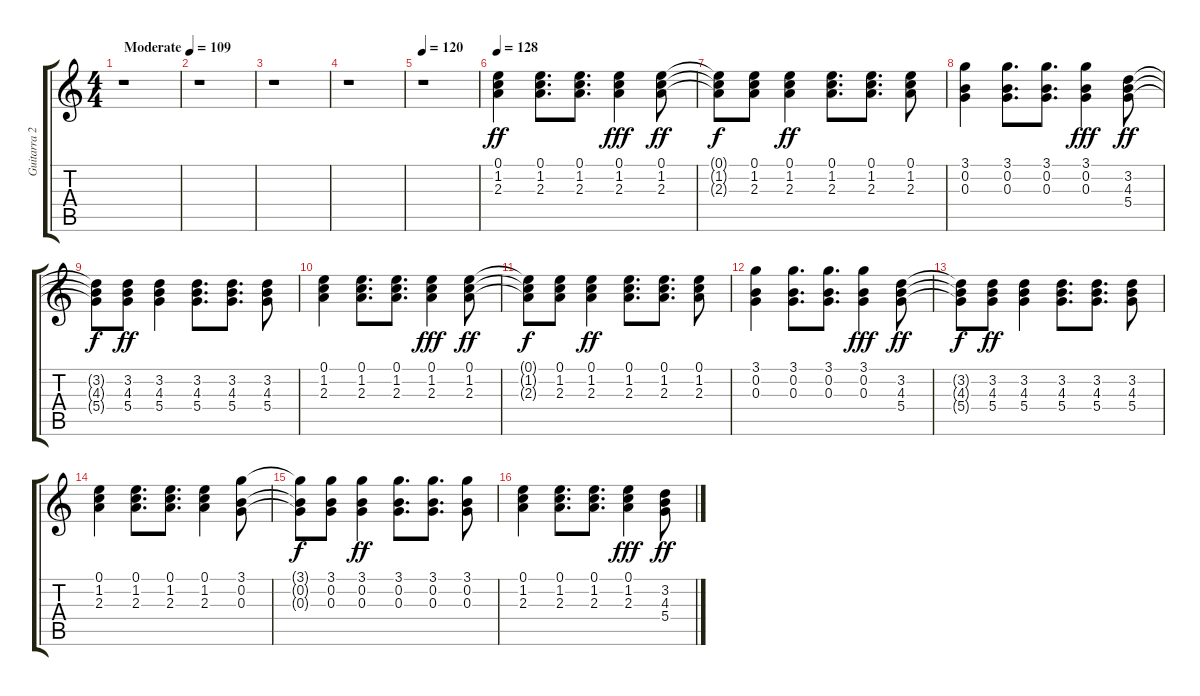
\track ("Guitarra 2" "Guitarra 2") {instrument electricguitarclean}
\staff {score tabs}
\tuning (E4 B3 G3 D3 A2 E2) {hide}
\ts (4 4)
\tempo (109 "Moderate")
\clef g2
\ks c
r.1{dy ff instrument electricguitarclean} |
r.1 |
r.1 |
r.1 |
\tempo 120
r.1 |
\tempo 128
(0.1 1.2 2.3).4 (0.1 1.2 2.3).8{d} (0.1 1.2 2.3).8{d} (0.1 1.2 2.3).4{dy fff} (0.1 1.2 2.3).8{dy ff} |
(0.1{t} 1.2{t} 2.3{t}).8{dy f} (0.1 1.2 2.3).8 (0.1 1.2 2.3).4{dy ff} (0.1 1.2 2.3).8{d} (0.1 1.2 2.3).8{d} (0.1 1.2 2.3).8 |
(3.1 0.2 0.3).4 (3.1 0.2 0.3).8{d} (3.1 0.2 0.3).8{d} (3.1 0.2 0.3).4{dy fff} (3.2 4.3 5.4).8{dy ff} |
(3.2{t} 4.3{t} 5.4{t}).8{dy f} (3.2 4.3 5.4).8{dy ff} (3.2 4.3 5.4).4 (3.2 4.3 5.4).8{d} (3.2 4.3 5.4).8{d} (3.2 4.3 5.4).8 |
(0.1 1.2 2.3).4 (0.1 1.2 2.3).8{d} (0.1 1.2 2.3).8{d} (0.1 1.2 2.3).4{dy fff} (0.1 1.2 2.3).8{dy ff} |
(0.1{t} 1.2{t} 2.3{t}).8{dy f} (0.1 1.2 2.3).8 (0.1 1.2 2.3).4{dy ff} (0.1 1.2 2.3).8{d} (0.1 1.2 2.3).8{d} (0.1 1.2 2.3).8 |
(3.1 0.2 0.3).4 (3.1 0.2 0.3).8{d} (3.1 0.2 0.3).8{d} (3.1 0.2 0.3).4{dy fff} (3.2 4.3 5.4).8{dy ff} |
(3.2{t} 4.3{t} 5.4{t}).8{dy f} (3.2 4.3 5.4).8{dy ff} (3.2 4.3 5.4).4 (3.2 4.3 5.4).8{d} (3.2 4.3 5.4).8{d} (3.2 4.3 5.4).8 |
(0.1 1.2 2.3).4 (0.1 1.2 2.3).8{d} (0.1 1.2 2.3).8{d} (0.1 1.2 2.3).4 (3.1 0.2 0.3).8 |
(3.1{t} 0.2{t} 0.3{t}).8{dy f} (3.1 0.2 0.3).8 (3.1 0.2 0.3).4{dy ff} (3.1 0.2 0.3).8{d} (3.1 0.2 0.3).8{d} (3.1 0.2 0.3).8 |
(0.1 1.2 2.3).4 (0.1 1.2 2.3).8{d} (0.1 1.2 2.3).8{d} (0.1 1.2 2.3).4{dy fff} (3.2 4.3 5.4).8{dy ff}
